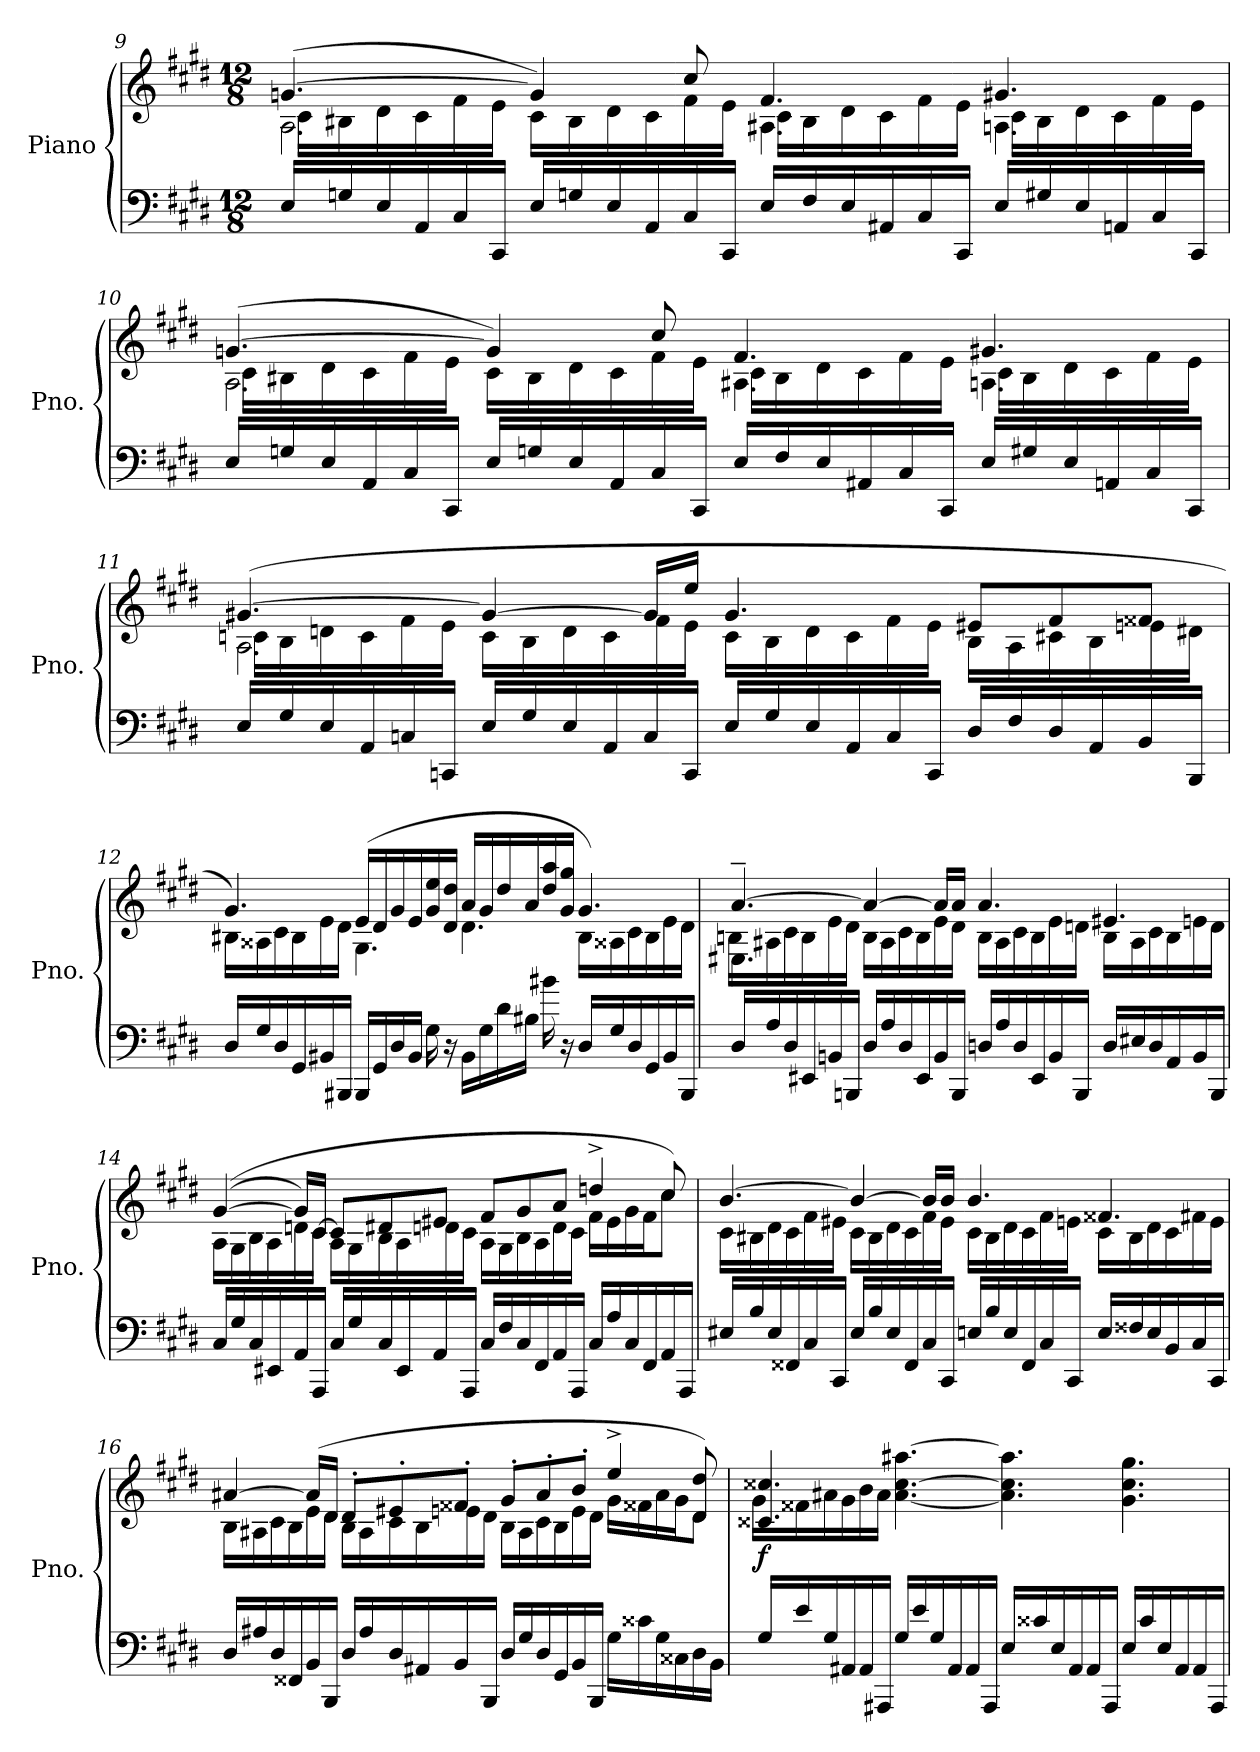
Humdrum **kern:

**kern	**kern	**dynam
*part1	*part1	*part1
*staff2	*staff1	*staff1/2
*I"Piano	*	*
*I'Pno.	*	*
*clefF4	*clefG2	*
*k[f#c#g#d#]	*k[f#c#g#d#]	*
*M12/8	*M12/8	*
=9	=9	=9
*	*^	*
*	*	*^	*
16E/LL	([4.gn/	2.A\	16c#\LL	.
16Gn/	.	.	16B#X\	.
16E/	.	.	16d#\	.
16AA/	.	.	16c#\	.
16C#/	.	.	16f#\	.
16CC#/JJ	.	.	16e\JJ	.
16E/LL	4g/])	.	16c#\LL	.
16Gn/	.	.	16B#\	.
16E/	.	.	16d#\	.
16AA/	.	.	16c#\	.
16C#/	8cc#/	.	16f#\	.
16CC#/JJ	.	.	16e\JJ	.
16E/LL	4.f#/	4.A#X\	16c#\LL	.
16F#/	.	.	16B#\	.
16E/	.	.	16d#\	.
16AA#X/	.	.	16c#\	.
16C#/	.	.	16f#\	.
16CC#/JJ	.	.	16e\JJ	.
16E/LL	4.g#X/	4.An\	16c#\LL	.
16G#X/	.	.	16B#\	.
16E/	.	.	16d#\	.
16AAn/	.	.	16c#\	.
16C#/	.	.	16f#\	.
16CC#/JJ	.	.	16e\JJ	.
!!LO:LB:g=z	!!	!!
=10	=10	=10	=10	=10
16E/LL	([4.gn/	2.A\	16c#\LL	.
16Gn/	.	.	16B#X\	.
16E/	.	.	16d#\	.
16AA/	.	.	16c#\	.
16C#/	.	.	16f#\	.
16CC#/JJ	.	.	16e\JJ	.
16E/LL	4g/])	.	16c#\LL	.
16Gn/	.	.	16B#\	.
16E/	.	.	16d#\	.
16AA/	.	.	16c#\	.
16C#/	8cc#/	.	16f#\	.
16CC#/JJ	.	.	16e\JJ	.
16E/LL	4.f#/	4.A#X\	16c#\LL	.
16F#/	.	.	16B#\	.
16E/	.	.	16d#\	.
16AA#X/	.	.	16c#\	.
16C#/	.	.	16f#\	.
16CC#/JJ	.	.	16e\JJ	.
16E/LL	4.g#X/	4.An\	16c#\LL	.
16G#X/	.	.	16B#\	.
16E/	.	.	16d#\	.
16AAn/	.	.	16c#\	.
16C#/	.	.	16f#\	.
16CC#/JJ	.	.	16e\JJ	.
=11	=11	=11	=11	=11
16E/LL	([4.g#X/	2.A\	16cn\LL	.
16G#/	.	.	16B\	.
16E/	.	.	16dn\	.
16AA/	.	.	16c\	.
16Cn/	.	.	16f#\	.
16CCn/JJ	.	.	16e\JJ	.
16E/LL	4g#/_	.	16c\LL	.
16G#/	.	.	16B\	.
16E/	.	.	16d\	.
16AA/	.	.	16c\	.
16C/	16g#/LL]	.	16f#\	.
16CC/JJ	16ee/JJ	.	16e\JJ	.
16E/LL	4.g#/	4.rcyy	16c\LL	.
16G#/	.	.	16B\	.
16E/	.	.	16d\	.
16AA/	.	.	16c\	.
16C/	.	.	16f#\	.
16CC/JJ	.	.	16e\JJ	.
16D#/LL	8e#X/L	4.rcyy	16B\LL	.
16F#/	.	.	16A\	.
16D#/	8f#/	.	16c#X\	.
16AA/	.	.	16B\	.
16BB/	8f##X/J	.	16en\	.
16BBB/JJ	.	.	16d#X\JJ	.
!!LO:LB:g=z	!!	!!
=12	=12	=12	=12	=12
16D#/LL	4.g#/)	16B#X\LL	8ryy	.
16G#/	.	16A##X\	.	.
*	*	*v	*v	*
16D#/	.	16c#\	.
16GG#/	.	16B#\	.
16BB#X/	.	16e\	.
16BBB#X/JJ	.	16d#\JJ	.
16BBB#/LL	(16e/LL	4.G#\	.
16GG#/	16d#/	.	.
16D#/	16g#/	.	.
16BB#/JJ	16e/	.	.
16G#\	16g#/ 16ee/	.	.
16r	16d#/ 16dd#/JJ	.	.
16BB#\LL	16a/LL	4.d#\	.
16G#\	16g#/	.	.
16d#\	16dd#/	.	.
16B#X\JJ	16a/	.	.
16b#X\	16dd#/ 16aa/	.	.
16r	16g#/ 16gg#/JJ	.	.
*	*	*^	*
16D#/LL	4.g#/)	4.ryy	16B#\LL	.
16G#/	.	.	16A##X\	.
16D#/	.	.	16c#\	.
16GG#/	.	.	16B#\	.
16BB#/	.	.	16e\	.
16BBB#/JJ	.	.	16d#\JJ	.
=13	=13	=13	=13	=13
16D#/LL	[4.a~/	4.E#X\	16Bn\LL	.
16A/	.	.	16A#X\	.
16D#/	.	.	16c#\	.
16EE#X/	.	.	16B\	.
16BBn/	.	.	16e\	.
16BBBn/JJ	.	.	16d#\JJ	.
16D#/LL	4a/_	1ryy	16B\LL	.
16A/	.	.	16A#\	.
16D#/	.	.	16c#\	.
16EE#/	.	.	16B\	.
16BB/	16a/LL]	.	16e\	.
16BBB/JJ	16a/JJ	.	16d#\JJ	.
16Dn/LL	4.a/	.	16B\LL	.
16A/	.	.	16A#\	.
16D/	.	.	16c#\	.
16EE#/	.	.	16B\	.
16BB/	.	.	16e\	.
16BBB/JJ	.	.	16dn\JJ	.
16D/LL	4.e#X/	.	16B\LL	.
16E#X/	.	.	16A#\	.
16D/	.	.	16c#\	.
16AA/	.	.	16B\	.
16BB/	.	8ryy	16en\	.
16BBB/JJ	.	.	16d\JJ	.
*	*	*v	*v	*
!!LO:LB:g=z
=14	=14	=14	=14
16C#/LL	(([4g#/	16A\LL	.
16G#/	.	16G#\	.
16C#/	.	16B\	.
16EE#X/	.	16A\	.
16AA/	16g#/LL])	16dn\	.
16AAA/JJ	[16c#/JJ	16c#\JJ	.
16C#/LL	8c#/L]	16A\LL	.
16G#/	.	16G#\	.
16C#/	8d#X/	16B\	.
16EE#/	.	16A\	.
16AA/	8e#X/J	16dn\	.
16AAA/JJ	.	16c#\JJ	.
16C#/LL	8f#/L	16A\LL	.
16F#/	.	16G#\	.
16C#/	8g#/	16B\	.
16FF#/	.	16A\	.
16AA/	8a/J	16d\	.
16AAA/JJ	.	16c#\JJ	.
16C#/LL	4ddn^/	16f#\LL	.
16A/	.	16e#\	.
16C#/	.	16g#\	.
16FF#/	.	16f#\J	.
16AA/	8cc#/)	8cc#\J	.
16AAA/JJ	.	.	.
=15	=15	=15	=15
16E#X/LL	[4.b/	16c#\LL	.
16B/	.	16B#X\	.
16E#/	.	16d#\	.
16FF##X/	.	16c#\	.
16C#/	.	16f#\	.
16CC#/JJ	.	16e#X\JJ	.
16E#/LL	4b/_	16c#\LL	.
16B/	.	16B#\	.
16E#/	.	16d#\	.
16FF##/	.	16c#\	.
16C#/	16b/LL]	16f#\	.
16CC#/JJ	16b/JJ	16e#\JJ	.
16En/LL	4.b/	16c#\LL	.
16B/	.	16B#\	.
16E/	.	16d#\	.
16FF##/	.	16c#\	.
16C#/	.	16f#\	.
16CC#/JJ	.	16en\JJ	.
16E/LL	4.f##X/	16c#\LL	.
16F##X/	.	16B#\	.
16E/	.	16d#\	.
16BB/	.	16c#\	.
16C#/	.	16f#X\	.
16CC#/JJ	.	16e\JJ	.
!!LO:LB:g=z	!!
=16	=16	=16	=16
16D#/LL	[4a#X/	16B\LL	.
16A#X/	.	16A#X\	.
16D#/	.	16c#\	.
16FF##X/	.	16B\	.
16BB/	(16a#/LL]	16e\	.
16BBB/JJ	16d#/JJ	16d#\JJ	.
16D#/LL	8d#'/L	16B\LL	.
16A#/	.	16A#\	.
16D#/	8e#X'/	16c#\	.
16AA#X/	.	16B\	.
16BB/	8f##X'/J	16en\	.
16BBB/JJ	.	16d#\JJ	.
16D#/LL	8g#'/L	16B\LL	.
16G#/	.	16A#\	.
16D#/	8a#'/	16c#\	.
16GG#/	.	16B\	.
16BB/	8b'/J	16e\	.
16BBB/JJ	.	16d#\JJ	.
16G#\LL	4ee^/	16g#\LL	.
16c##X\	.	16f##X\	.
16G#\	.	16a#\	.
16C##X\	.	16g#\J	.
16D#\	8d#/ 8dd#/)	8d#\J	.
16BB\JJ	.	.	.
=17	=17	=17	=17
!	!	!	!LO:DY:a=2
16G#/LL	4.c##X/ 4.cc##X/	16g#\LL	f
16e/	.	16f##X\	.
16G#/	.	16a#X\	.
16AA#X/	.	16g#\	.
16AA#/	.	16b\	.
16AAA#X/JJ	.	16a#\JJ	.
16G#/LL	[4.a#\ [4.cc##\ [4.aa#X\	1ryy	.
16e/	.	.	.
16G#/	.	.	.
16AA#/	.	.	.
16AA#/	.	.	.
16AAA#/JJ	.	.	.
16E/LL	4.a#\] 4.cc##\] 4.aa#\]	.	.
16c##X/	.	.	.
16E/	.	.	.
16AA#/	.	.	.
16AA#/	.	.	.
16AAA#/JJ	.	.	.
16E/LL	4.g#\ 4.cc##\ 4.gg#\	.	.
16c##/	.	.	.
16E/	.	.	.
16AA#/	.	.	.
16AA#/	.	8ryy	.
16AAA#/JJ	.	.	.
*	*v	*v	*
=	=	=
*-	*-	*-
